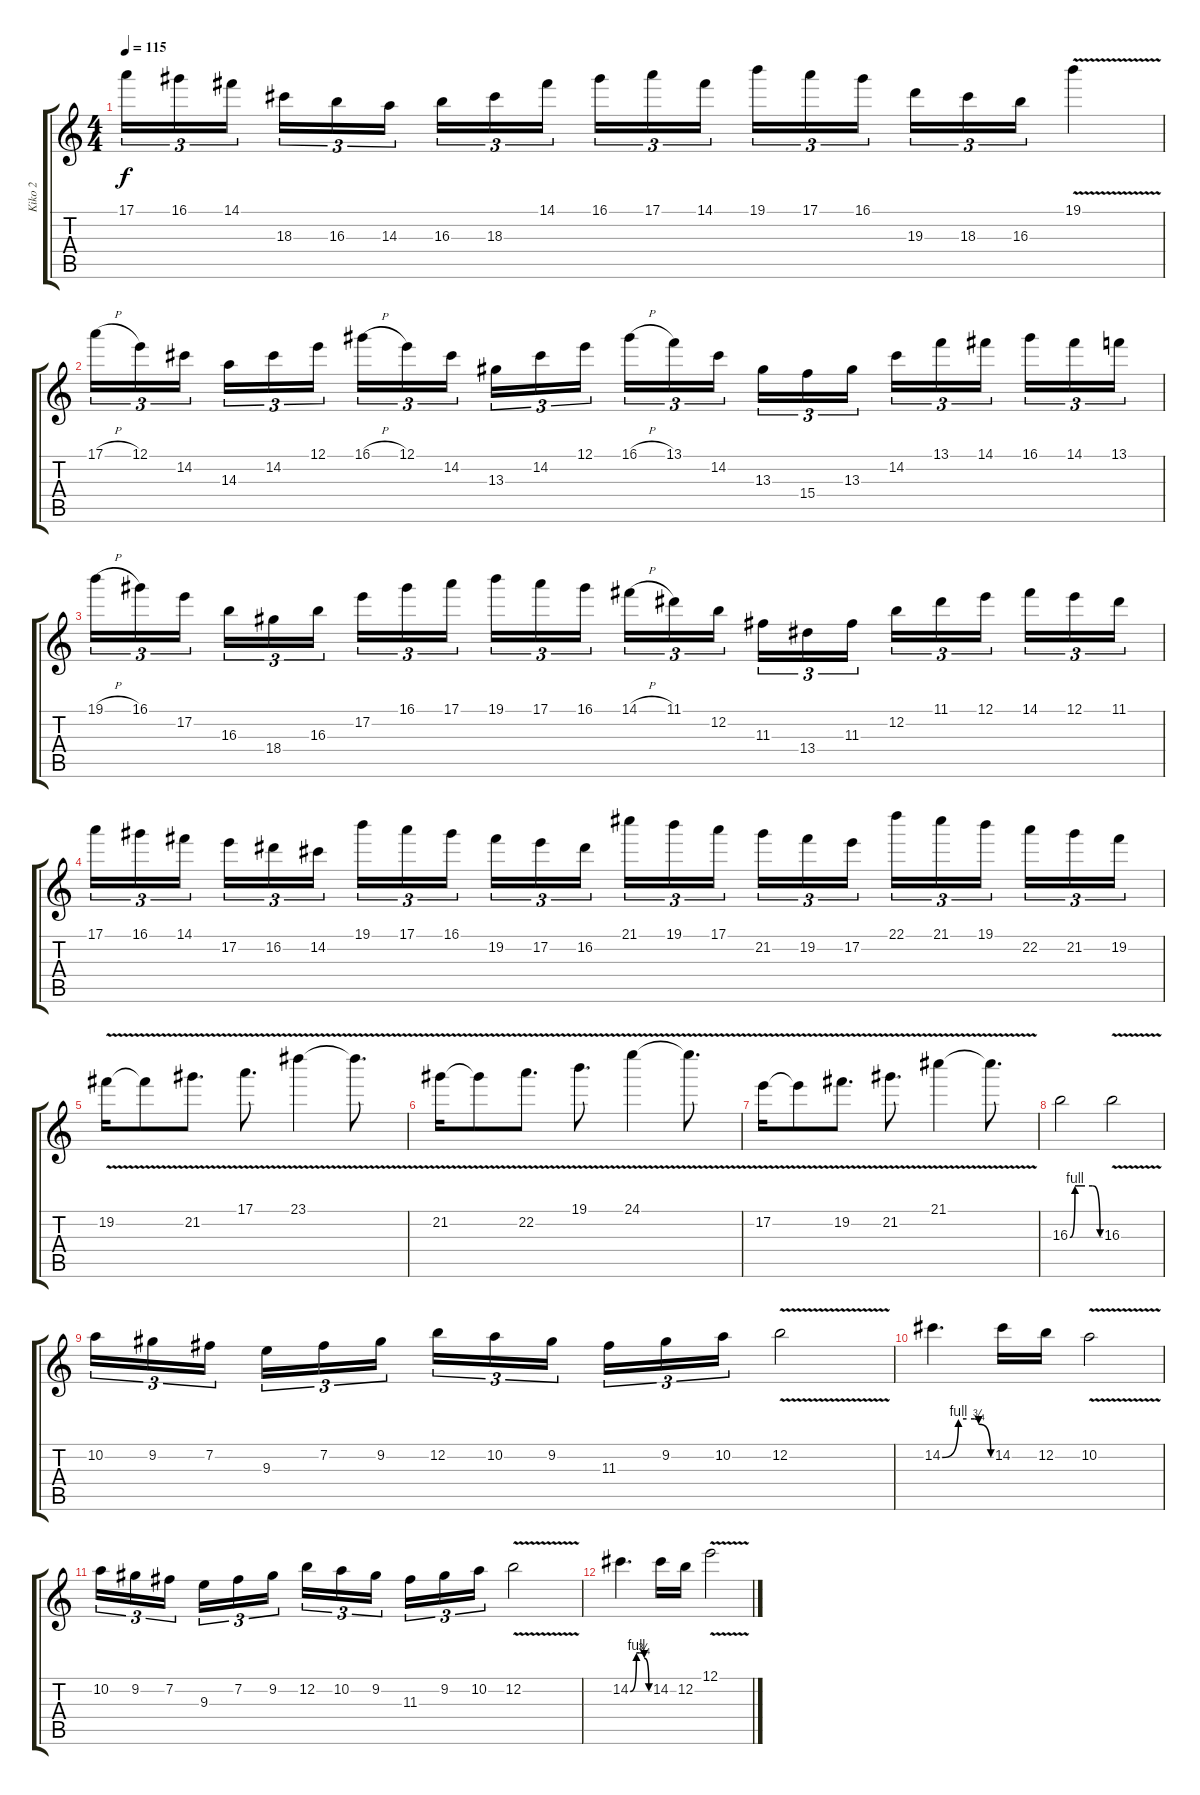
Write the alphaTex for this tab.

\track ("Kiko 2" "Kiko 2") {instrument overdrivenguitar}
\staff {score tabs}
\tuning (E4 B3 G3 D3 A2 E2) {hide}
\ts (4 4)
\tempo 115
\clef g2
\ks c
17.1.16{tu (3 2) dy f} 16.1.16{tu (3 2)} 14.1.16{tu (3 2) beam splitsecondary} 18.3.16{tu (3 2)} 16.3.16{tu (3 2)} 14.3.16{tu (3 2)} 16.3.16{tu (3 2)} 18.3.16{tu (3 2)} 14.1.16{tu (3 2) beam splitsecondary} 16.1.16{tu (3 2)} 17.1.16{tu (3 2)} 14.1.16{tu (3 2)} 19.1.16{tu (3 2)} 17.1.16{tu (3 2)} 16.1.16{tu (3 2) beam splitsecondary} 19.3.16{tu (3 2)} 18.3.16{tu (3 2)} 16.3.16{tu (3 2)} 19.1{v}.4 |
17.1{h}.16{tu (3 2)} 12.1.16{tu (3 2)} 14.2.16{tu (3 2) beam splitsecondary} 14.3.16{tu (3 2)} 14.2.16{tu (3 2)} 12.1.16{tu (3 2)} 16.1{h}.16{tu (3 2)} 12.1.16{tu (3 2)} 14.2.16{tu (3 2) beam splitsecondary} 13.3.16{tu (3 2)} 14.2.16{tu (3 2)} 12.1.16{tu (3 2)} 16.1{h}.16{tu (3 2)} 13.1.16{tu (3 2)} 14.2.16{tu (3 2) beam splitsecondary} 13.3.16{tu (3 2)} 15.4.16{tu (3 2)} 13.3.16{tu (3 2)} 14.2.16{tu (3 2)} 13.1.16{tu (3 2)} 14.1.16{tu (3 2) beam splitsecondary} 16.1.16{tu (3 2)} 14.1.16{tu (3 2)} 13.1.16{tu (3 2)} |
19.1{h}.16{tu (3 2)} 16.1.16{tu (3 2)} 17.2.16{tu (3 2) beam splitsecondary} 16.3.16{tu (3 2)} 18.4.16{tu (3 2)} 16.3.16{tu (3 2)} 17.2.16{tu (3 2)} 16.1.16{tu (3 2)} 17.1.16{tu (3 2) beam splitsecondary} 19.1.16{tu (3 2)} 17.1.16{tu (3 2)} 16.1.16{tu (3 2)} 14.1{h}.16{tu (3 2)} 11.1.16{tu (3 2)} 12.2.16{tu (3 2) beam splitsecondary} 11.3.16{tu (3 2)} 13.4.16{tu (3 2)} 11.3.16{tu (3 2)} 12.2.16{tu (3 2)} 11.1.16{tu (3 2)} 12.1.16{tu (3 2) beam splitsecondary} 14.1.16{tu (3 2)} 12.1.16{tu (3 2)} 11.1.16{tu (3 2)} |
17.1.16{tu (3 2)} 16.1.16{tu (3 2)} 14.1.16{tu (3 2) beam splitsecondary} 17.2.16{tu (3 2)} 16.2.16{tu (3 2)} 14.2.16{tu (3 2)} 19.1.16{tu (3 2)} 17.1.16{tu (3 2)} 16.1.16{tu (3 2) beam splitsecondary} 19.2.16{tu (3 2)} 17.2.16{tu (3 2)} 16.2.16{tu (3 2)} 21.1.16{tu (3 2)} 19.1.16{tu (3 2)} 17.1.16{tu (3 2) beam splitsecondary} 21.2.16{tu (3 2)} 19.2.16{tu (3 2)} 17.2.16{tu (3 2)} 22.1.16{tu (3 2)} 21.1.16{tu (3 2)} 19.1.16{tu (3 2) beam splitsecondary} 22.2.16{tu (3 2)} 21.2.16{tu (3 2)} 19.2.16{tu (3 2)} |
19.2{v}.16 19.2{t}.8 21.2{v}.8{d} 17.1{v}.8{d} 23.1{v}.4 23.1{t}.8{d} |
21.2{v}.16 21.2{t}.8 22.2{v}.8{d} 19.1{v}.8{d} 24.1{v}.4 24.1{t}.8{d} |
17.2{v}.16 17.2{t}.8 19.2{v}.8{d} 21.2{v}.8{d} 21.1{v}.4 21.1{t}.8{d} |
16.3{be (custom 0 0 10 4 20 4 30 4 45 4 60 0)}.2 16.3{v}.2 |
10.2.16{tu (3 2)} 9.2.16{tu (3 2)} 7.2.16{tu (3 2) beam splitsecondary} 9.3.16{tu (3 2)} 7.2.16{tu (3 2)} 9.2.16{tu (3 2)} 12.2.16{tu (3 2)} 10.2.16{tu (3 2)} 9.2.16{tu (3 2) beam splitsecondary} 11.3.16{tu (3 2)} 9.2.16{tu (3 2)} 10.2.16{tu (3 2)} 12.2{v}.2 |
14.2{be (custom 0 0 20 4 30 4 40 4 45 3 60 0)}.4{d} 14.2.16 12.2.16 10.2{v}.2 |
10.2.16{tu (3 2)} 9.2.16{tu (3 2)} 7.2.16{tu (3 2) beam splitsecondary} 9.3.16{tu (3 2)} 7.2.16{tu (3 2)} 9.2.16{tu (3 2)} 12.2.16{tu (3 2)} 10.2.16{tu (3 2)} 9.2.16{tu (3 2) beam splitsecondary} 11.3.16{tu (3 2)} 9.2.16{tu (3 2)} 10.2.16{tu (3 2)} 12.2{v}.2 |
14.2{be (custom 0 0 20 4 30 4 40 4 45 3 60 0)}.4{d} 14.2.16 12.2.16 12.1{v}.2
